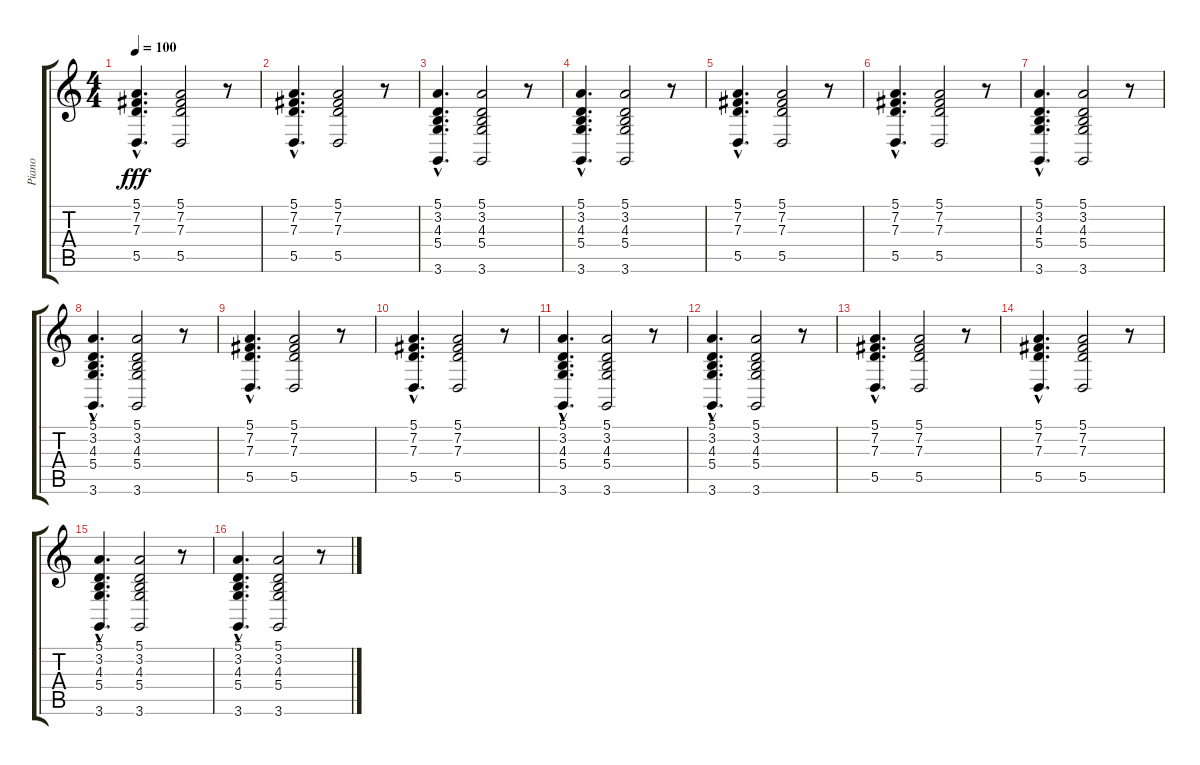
\track ("Piano" "Piano") {instrument acousticgrandpiano}
\staff {score tabs}
\tuning (E4 B3 G3 D3 A2 E2) {hide}
\ts (4 4)
\tempo 100
\clef g2
\ks c
(5.1{hac} 7.2{hac} 7.3{hac} 5.5{hac}).4{d dy fff} (5.1 7.2 7.3 5.5).2 r.8 |
(5.1{hac} 7.2{hac} 7.3{hac} 5.5{hac}).4{d} (5.1 7.2 7.3 5.5).2 r.8 |
(5.1{hac} 3.2{hac} 4.3{hac} 5.4{hac} 3.6{hac}).4{d} (5.1 3.2 4.3 5.4 3.6).2 r.8 |
(5.1{hac} 3.2{hac} 4.3{hac} 5.4{hac} 3.6{hac}).4{d} (5.1 3.2 4.3 5.4 3.6).2 r.8 |
(5.1{hac} 7.2{hac} 7.3{hac} 5.5{hac}).4{d} (5.1 7.2 7.3 5.5).2 r.8 |
(5.1{hac} 7.2{hac} 7.3{hac} 5.5{hac}).4{d} (5.1 7.2 7.3 5.5).2 r.8 |
(5.1{hac} 3.2{hac} 4.3{hac} 5.4{hac} 3.6{hac}).4{d} (5.1 3.2 4.3 5.4 3.6).2 r.8 |
(5.1{hac} 3.2{hac} 4.3{hac} 5.4{hac} 3.6{hac}).4{d} (5.1 3.2 4.3 5.4 3.6).2 r.8 |
(5.1{hac} 7.2{hac} 7.3{hac} 5.5{hac}).4{d} (5.1 7.2 7.3 5.5).2 r.8 |
(5.1{hac} 7.2{hac} 7.3{hac} 5.5{hac}).4{d} (5.1 7.2 7.3 5.5).2 r.8 |
(5.1{hac} 3.2{hac} 4.3{hac} 5.4{hac} 3.6{hac}).4{d} (5.1 3.2 4.3 5.4 3.6).2 r.8 |
(5.1{hac} 3.2{hac} 4.3{hac} 5.4{hac} 3.6{hac}).4{d} (5.1 3.2 4.3 5.4 3.6).2 r.8 |
(5.1{hac} 7.2{hac} 7.3{hac} 5.5{hac}).4{d} (5.1 7.2 7.3 5.5).2 r.8 |
(5.1{hac} 7.2{hac} 7.3{hac} 5.5{hac}).4{d} (5.1 7.2 7.3 5.5).2 r.8 |
(5.1{hac} 3.2{hac} 4.3{hac} 5.4{hac} 3.6{hac}).4{d} (5.1 3.2 4.3 5.4 3.6).2 r.8 |
(5.1{hac} 3.2{hac} 4.3{hac} 5.4{hac} 3.6{hac}).4{d} (5.1 3.2 4.3 5.4 3.6).2 r.8
